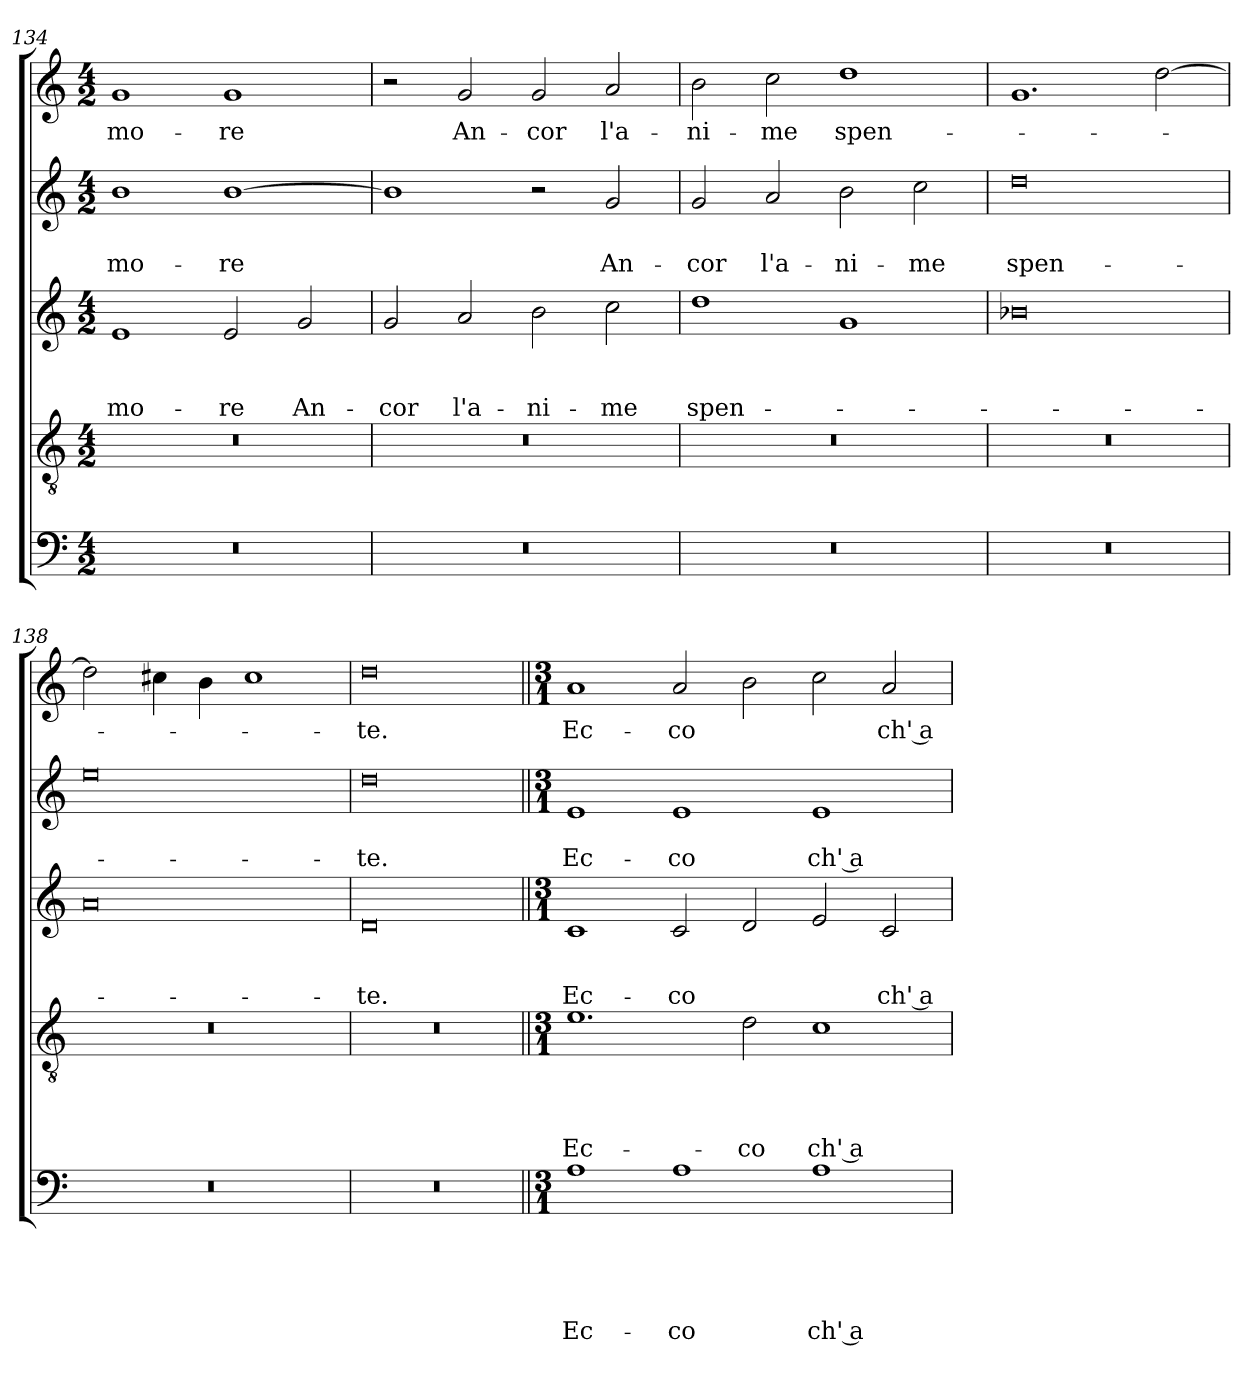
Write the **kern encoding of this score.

**kern	**text	**text	**text	**text	**text	**kern	**text	**text	**text	**text	**kern	**text	**text	**text	**kern	**text	**text	**kern	**text
*part5	*part5	*part5	*part5	*part5	*part5	*part4	*part4	*part4	*part4	*part4	*part3	*part3	*part3	*part3	*part2	*part2	*part2	*part1	*part1
*staff5	*staff5	*staff5	*staff5	*staff5	*staff5	*staff4	*staff4	*staff4	*staff4	*staff4	*staff3	*staff3	*staff3	*staff3	*staff2	*staff2	*staff2	*staff1	*staff1
*clefF4	*	*	*	*	*	*clefGv2	*	*	*	*	*clefG2	*	*	*	*clefG2	*	*	*clefG2	*
*k[]	*	*	*	*	*	*k[]	*	*	*	*	*k[]	*	*	*	*k[]	*	*	*k[]	*
*C:	*	*	*	*	*	*C:	*	*	*	*	*C:	*	*	*	*C:	*	*	*C:	*
*M4/2	*	*	*	*	*	*M4/2	*	*	*	*	*M4/2	*	*	*	*M4/2	*	*	*M4/2	*
=134	=134	=134	=134	=134	=134	=134	=134	=134	=134	=134	=134	=134	=134	=134	=134	=134	=134	=134	=134
!	!	!	!	!	!	!	!	!	!	!	!	!	!	!LO:LY:b	!	!	!LO:LY:b	!	!LO:LY:b
0r	.	.	.	.	.	0r	.	.	.	.	1e	.	.	-mo-	1b	.	-mo-	1g	-mo-
!	!	!	!	!	!	!	!	!	!	!	!	!	!	!LO:LY:b	!	!	!LO:LY:b	!	!LO:LY:b
.	.	.	.	.	.	.	.	.	.	.	2e/	.	.	-re	[1b	.	-re	1g	-re
!	!	!	!	!	!	!	!	!	!	!	!	!	!	!LO:LY:b	!	!	!	!	!
.	.	.	.	.	.	.	.	.	.	.	2g/	.	.	An-	.	.	.	.	.
=135	=135	=135	=135	=135	=135	=135	=135	=135	=135	=135	=135	=135	=135	=135	=135	=135	=135	=135	=135
!	!	!	!	!	!	!	!	!	!	!	!	!	!	!LO:LY:b	!	!	!	!	!
0r	.	.	.	.	.	0r	.	.	.	.	2g/	.	.	-cor	1b]	.	.	2r	.
!	!	!	!	!	!	!	!	!	!	!	!	!	!	!LO:LY:b	!	!	!	!	!LO:LY:b
.	.	.	.	.	.	.	.	.	.	.	2a/	.	.	l'a-	.	.	.	2g/	An-
!	!	!	!	!	!	!	!	!	!	!	!	!	!	!LO:LY:b	!	!	!	!	!LO:LY:b
.	.	.	.	.	.	.	.	.	.	.	2b\	.	.	-ni-	2r	.	.	2g/	-cor
!	!	!	!	!	!	!	!	!	!	!	!	!	!	!LO:LY:b	!	!	!LO:LY:b	!	!LO:LY:b
.	.	.	.	.	.	.	.	.	.	.	2cc\	.	.	-me	2g/	.	An-	2a/	l'a-
=136	=136	=136	=136	=136	=136	=136	=136	=136	=136	=136	=136	=136	=136	=136	=136	=136	=136	=136	=136
!	!	!	!	!	!	!	!	!	!	!	!	!	!	!LO:LY:b	!	!	!LO:LY:b	!	!LO:LY:b
0r	.	.	.	.	.	0r	.	.	.	.	1dd	.	.	spen-	2g/	.	-cor	2b\	-ni-
!	!	!	!	!	!	!	!	!	!	!	!	!	!	!	!	!	!LO:LY:b	!	!LO:LY:b
.	.	.	.	.	.	.	.	.	.	.	.	.	.	.	2a/	.	l'a-	2cc\	-me
!	!	!	!	!	!	!	!	!	!	!	!	!	!	!	!	!	!LO:LY:b	!	!LO:LY:b
.	.	.	.	.	.	.	.	.	.	.	1g	.	.	.	2b\	.	-ni-	1dd	spen-
!	!	!	!	!	!	!	!	!	!	!	!	!	!	!	!	!	!LO:LY:b	!	!
.	.	.	.	.	.	.	.	.	.	.	.	.	.	.	2cc\	.	-me	.	.
=137	=137	=137	=137	=137	=137	=137	=137	=137	=137	=137	=137	=137	=137	=137	=137	=137	=137	=137	=137
!	!	!	!	!	!	!	!	!	!	!	!	!	!	!	!	!	!LO:LY:b	!	!
0r	.	.	.	.	.	0r	.	.	.	.	0b-X	.	.	.	0dd	.	spen-	1.g	.
.	.	.	.	.	.	.	.	.	.	.	.	.	.	.	.	.	.	[2dd\	.
!!LO:LB:g=z
=138	=138	=138	=138	=138	=138	=138	=138	=138	=138	=138	=138	=138	=138	=138	=138	=138	=138	=138	=138
0r	.	.	.	.	.	0r	.	.	.	.	0a	.	.	.	0ee	.	.	2dd\]	.
.	.	.	.	.	.	.	.	.	.	.	.	.	.	.	.	.	.	4cc#X\	.
.	.	.	.	.	.	.	.	.	.	.	.	.	.	.	.	.	.	4b\	.
.	.	.	.	.	.	.	.	.	.	.	.	.	.	.	.	.	.	1cc#	.
=139	=139	=139	=139	=139	=139	=139	=139	=139	=139	=139	=139	=139	=139	=139	=139	=139	=139	=139	=139
!	!	!	!	!	!	!	!	!	!	!	!	!	!	!LO:LY:b	!	!	!LO:LY:b	!	!LO:LY:b
0r	.	.	.	.	.	0r	.	.	.	.	0d	.	.	-te.	0dd	.	-te.	0dd	-te.
=140||	=140||	=140||	=140||	=140||	=140||	=140||	=140||	=140||	=140||	=140||	=140||	=140||	=140||	=140||	=140||	=140||	=140||	=140||	=140||
*M3/1	*	*	*	*	*	*M3/1	*	*	*	*	*M3/1	*	*	*	*M3/1	*	*	*M3/1	*
!	!	!	!	!	!LO:LY:b	!	!	!	!	!LO:LY:b	!	!	!	!LO:LY:b	!	!	!LO:LY:b	!	!LO:LY:b
1A	.	.	.	.	Ec-	1.e	.	.	.	Ec-	1c	.	.	Ec-	1e	.	Ec-	1a	Ec-
!	!	!	!	!	!LO:LY:b	!	!	!	!	!	!	!	!	!LO:LY:b	!	!	!LO:LY:b	!	!LO:LY:b
1A	.	.	.	.	-co	.	.	.	.	.	2c/	.	.	-co	1e	.	-co	2a/	-co
!	!	!	!	!	!	!	!	!	!	!LO:LY:b	!	!	!	!	!	!	!	!	!
.	.	.	.	.	.	2d\	.	.	.	-co	2d/	.	.	.	.	.	.	2b\	.
!	!	!	!	!	!LO:LY:b	!	!	!	!	!LO:LY:b	!	!	!	!	!	!	!LO:LY:b	!	!
1A	.	.	.	.	ch' a-	1c	.	.	.	ch' a-	2e/	.	.	.	1e	.	ch' a-	2cc\	.
!	!	!	!	!	!	!	!	!	!	!	!	!	!	!LO:LY:b	!	!	!	!	!LO:LY:b
.	.	.	.	.	.	.	.	.	.	.	2c/	.	.	ch' a-	.	.	.	2a/	ch' a-
=	=	=	=	=	=	=	=	=	=	=	=	=	=	=	=	=	=	=	=
*-	*-	*-	*-	*-	*-	*-	*-	*-	*-	*-	*-	*-	*-	*-	*-	*-	*-	*-	*-
